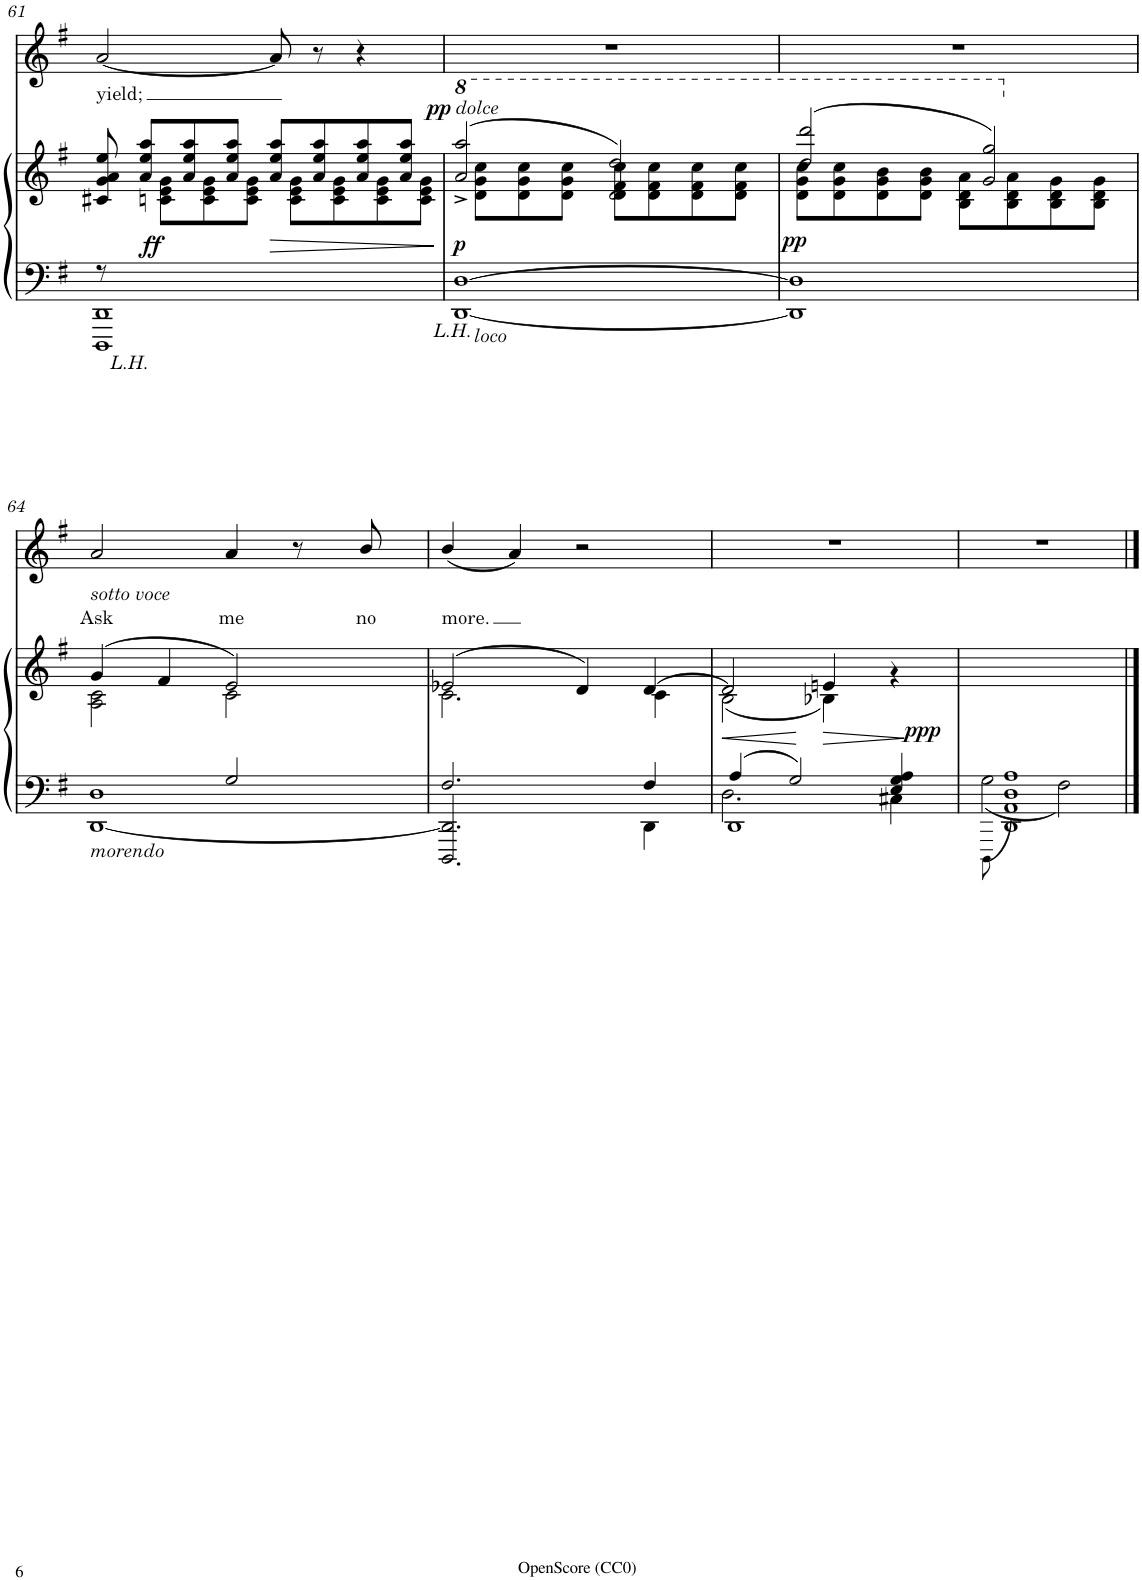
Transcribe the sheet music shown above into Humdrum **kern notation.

**kern	**kern	**dynam	**kern	**text
*part2	*part2	*part2	*part1	*part1
*staff3	*staff2	*staff2/3	*staff1	*staff1
*I"Piano	*	*	*I"Voice	*
*I'Pno	*	*	*	*
!!LO:PB:g=z
*clefF4	*clefG2	*	*clefG2	*
*k[f#]	*k[f#]	*	*k[f#]	*
*M4/4	*M4/4	*	*M4/4	*
*met(c)	*met(c)	*	*met(c)	*
=61	=61	=61	=61	=61
*^	*^	*	*	*
!LO:TX:b:i:t=L.H.	!	!	!	!	!	!
!	!	!	!	!	!	!LO:LY:b
8r	1DDD 1DD	8c#X/ 8g/ 8a/ 8ee/	8ryy	.	[2a/	yield;
!	!	!	!	!LO:DY:b	!	!
2..ryy	.	8a/ 8ee/ 8aa/L	8cn\ 8e\ 8g\L	ff	.	.
.	.	8a/ 8ee/ 8aa/	8c\ 8e\ 8g\	.	.	.
.	.	8a/ 8ee/ 8aa/J	8c\ 8e\ 8g\J	.	.	.
!	!	!	!	!LO:HP:b	!	!
.	.	8a/ 8ee/ 8aa/L	8c\ 8e\ 8g\L	>	8a/]	.
.	.	8a/ 8ee/ 8aa/	8c\ 8e\ 8g\	.	8r	.
.	.	8a/ 8ee/ 8aa/	8c\ 8e\ 8g\	.	4r	.
.	.	8a/ 8ee/ 8aa/J	8c\ 8e\ 8g\J	.	.	.
=62	=62	=62	=62	=62	=62	=62
*	*	*8va	*	*	*	*
!	!	!	!	!LO:DY:a	!	!
!	!	!	!	!LO:DY:n=1:a	!	!
!	!	!	!	!LO:DY:n=2:b	!	!
8ryy	[1DD [>1D	(>2aa/^ 2aaa/^	8ryy	pp other-dynamics p	1r	.
!LO:TX:b:i:t=L.H.	!	!	!	!	!	!
!LO:TX:b:i:t=loco	!	!	!	!	!	!
2..ryy	.	.	8d\ 8g\ 8cc\L	.	.	.
.	.	.	8d\ 8g\ 8cc\	.	.	.
.	.	.	8d\ 8g\ 8cc\J	.	.	.
.	.	2dd/ 2ddd/)	8d\ 8f#\ 8cc\L	.	.	.
.	.	.	8d\ 8f#\ 8cc\	.	.	.
.	.	.	8d\ 8f#\ 8cc\	.	.	.
.	.	.	8d\ 8f#\ 8cc\J	.	.	.
*v	*v	*	*	*	*	*
=63	=63	=63	=63	=63	=63
!	!	!	!LO:DY:b	!	!
1DD] 1D]	(>2ddd/ 2dddd/	8d\ 8g\ 8cc\L	pp	1r	.
.	.	8d\ 8g\ 8cc\	.	.	.
.	.	8d\ 8g\ 8b\	.	.	.
.	.	8d\ 8g\ 8b\J	.	.	.
.	2gg/ 2ggg/)	8B\ 8d\ 8a\L	.	.	.
.	.	8B\ 8d\ 8a\	.	.	.
.	.	8B\ 8d\ 8g\	.	.	.
.	.	8B\ 8d\ 8g\J	.	.	.
!!LO:LB:g=z
=64	=64	=64	=64	=64	=64
*^	*	*	*	*	*
*	*	*X8va	*	*	*	*
!	!	!	!	!	!LO:TX:b:i:t=sotto voce	!
!LO:TX:b:i:t=morendo	!	!	!	!	!	!
!	!	!	!	!	!	!LO:LY:b
2ryy	[1DD 1D	(4g/	2A\ 2c\	.	2a/	Ask
.	.	4f#/	.	.	.	.
!	!	!	!	!	!	!LO:LY:b
2G/	.	2e/)	2c\	.	4a/	me
.	.	.	.	.	8r	.
!	!	!	!	!	!	!LO:LY:b
.	.	.	.	.	8b/	no
=65	=65	=65	=65	=65	=65	=65
!	!	!	!	!	!	!LO:LY:b
2.F#/	2.DDD/ 2.DD/]	(2e-X/	2.c\	.	(4b/	more.
.	.	.	.	.	4a/)	.
.	.	4d/)	.	.	2r	.
4F#/	4DD\	[4d/	4c\	.	.	.
=66	=66	=66	=66	=66	=66	=66
*^	*^	*	*	*	*	*
!	!	!	!	!	!	!LO:HP:b	!	!
2.ryy	4A/	2.D\	1DD	2d/]	(2B\	<	1r	.
.	2G/	.	.	.	.	.	.	.
.	.	.	.	4en/	4B-X\)	]	.	.
!	!	!	!	!	!	!LO:DY:b	!	!
4E/ 4G/ 4A/	4C#X\	4ryy	.	4ryy	4r	ppp	.	.
*v	*v	*v	*v	*	*	*	*	*
*	*v	*v	*	*	*
.	.	[	.	.
=67	=67	=67	=67	=67
*^	*	*	*	*
*	*^	*	*	*	*
.	.	8qDDD\	.	.	.	.
1D 1A	2G\	1DD 1AA	1ryy	.	1r	.
.	2F#\	.	.	.	.	.
*v	*v	*v	*	*	*	*
==	==	==	==	==
*-	*-	*-	*-	*-
